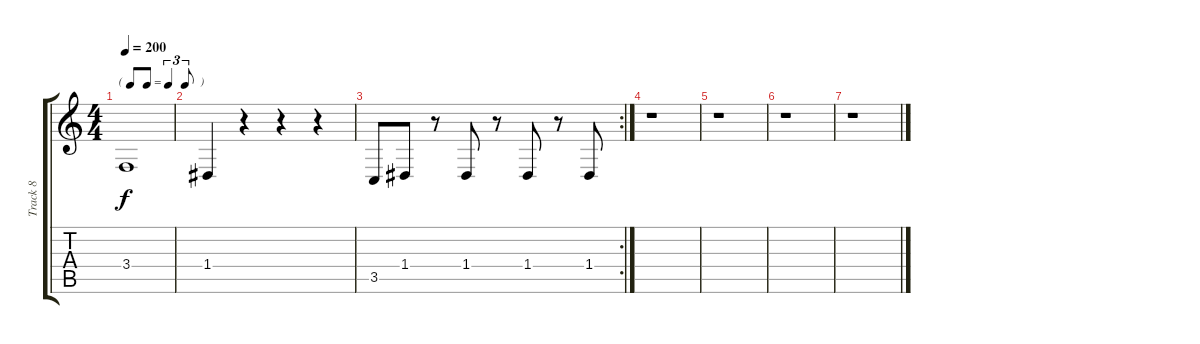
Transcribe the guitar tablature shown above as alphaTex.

\track ("Track 8" "Track 8") {instrument trombone}
\staff {score tabs}
\tuning (E4 B3 G3 D3 A2 E2) {hide}
\ts (4 4)
\tf triplet8th
\tempo 200
\clef g2
\ks c
3.4{t}.1{dy f} |
1.4.4 r.4 r.4 r.4 |
\rc 2
3.5.8 1.4.8 r.8 1.4.8 r.8 1.4.8 r.8 1.4.8 |
r.1 |
r.1 |
r.1 |
r.1
